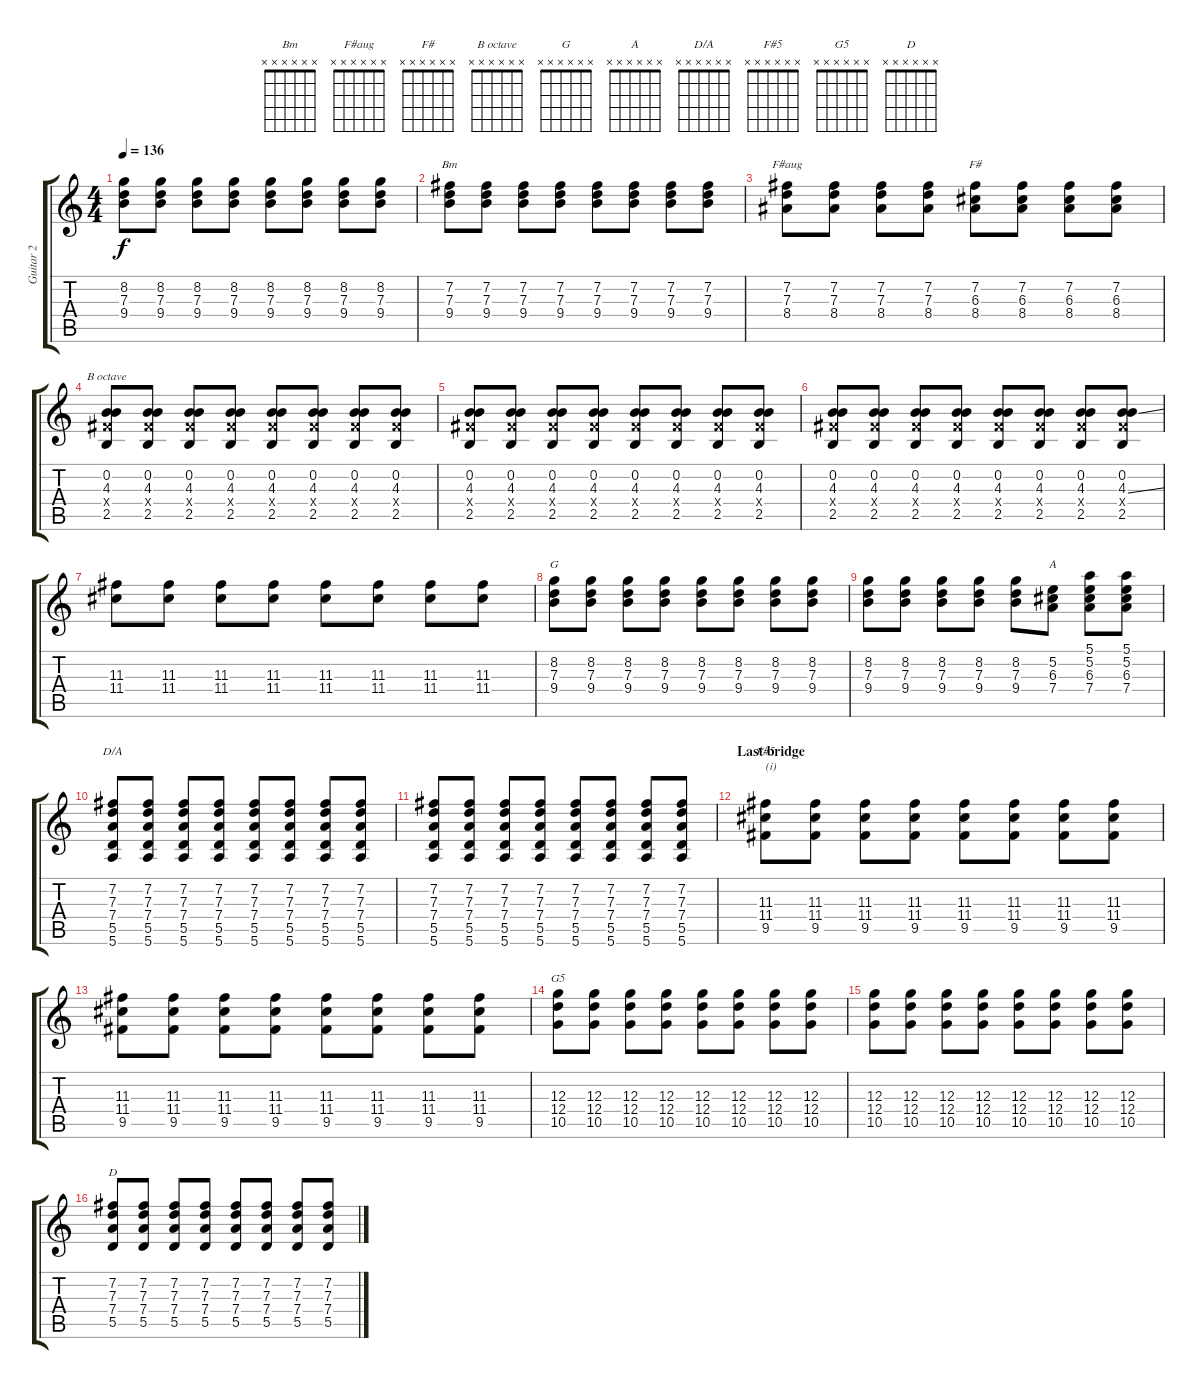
\track ("Guitar 2" "Guitar 2") {instrument overdrivenguitar}
\staff {score tabs}
\tuning (E4 B3 G3 D3 A2 E2) {hide}
\chord ("Bm" x x x x x x) {firstfret 0}
\chord ("F#aug" x x x x x x) {firstfret 0}
\chord ("F#" x x x x x x) {firstfret 0}
\chord ("B octave" x x x x x x) {firstfret 0}
\chord ("G" x x x x x x) {firstfret 0}
\chord ("A" x x x x x x) {firstfret 0}
\chord ("D/A" x x x x x x) {firstfret 0}
\chord ("F#5" x x x x x x) {firstfret 0}
\chord ("G5" x x x x x x) {firstfret 0}
\chord ("D" x x x x x x) {firstfret 0}
\ts (4 4)
\tempo 136
\clef g2
\ks c
(8.2 7.3 9.4).8{dy f} (8.2 7.3 9.4).8 (8.2 7.3 9.4).8 (8.2 7.3 9.4).8 (8.2 7.3 9.4).8 (8.2 7.3 9.4).8 (8.2 7.3 9.4).8 (8.2 7.3 9.4).8 |
(7.2 7.3 9.4).8{ch "Bm"} (7.2 7.3 9.4).8 (7.2 7.3 9.4).8 (7.2 7.3 9.4).8 (7.2 7.3 9.4).8 (7.2 7.3 9.4).8 (7.2 7.3 9.4).8 (7.2 7.3 9.4).8 |
(7.2 7.3 8.4).8{ch "F#aug"} (7.2 7.3 8.4).8 (7.2 7.3 8.4).8 (7.2 7.3 8.4).8 (7.2 6.3 8.4).8{ch "F#"} (7.2 6.3 8.4).8 (7.2 6.3 8.4).8 (7.2 6.3 8.4).8 |
(0.2 4.3 4.4{x} 2.5).8{ch "B octave"} (0.2 4.3 4.4{x} 2.5).8 (0.2 4.3 4.4{x} 2.5).8 (0.2 4.3 4.4{x} 2.5).8 (0.2 4.3 4.4{x} 2.5).8 (0.2 4.3 4.4{x} 2.5).8 (0.2 4.3 4.4{x} 2.5).8 (0.2 4.3 4.4{x} 2.5).8 |
(0.2 4.3 4.4{x} 2.5).8 (0.2 4.3 4.4{x} 2.5).8 (0.2 4.3 4.4{x} 2.5).8 (0.2 4.3 4.4{x} 2.5).8 (0.2 4.3 4.4{x} 2.5).8 (0.2 4.3 4.4{x} 2.5).8 (0.2 4.3 4.4{x} 2.5).8 (0.2 4.3 4.4{x} 2.5).8 |
(0.2 4.3 4.4{x} 2.5).8 (0.2 4.3 4.4{x} 2.5).8 (0.2 4.3 4.4{x} 2.5).8 (0.2 4.3 4.4{x} 2.5).8 (0.2 4.3 4.4{x} 2.5).8 (0.2 4.3 4.4{x} 2.5).8 (0.2 4.3 4.4{x} 2.5).8 (0.2 4.3{ss} 4.4{x} 2.5).8 |
(11.3 11.4).8 (11.3 11.4).8 (11.3 11.4).8 (11.3 11.4).8 (11.3 11.4).8 (11.3 11.4).8 (11.3 11.4).8 (11.3 11.4).8 |
(8.2 7.3 9.4).8{ch "G"} (8.2 7.3 9.4).8 (8.2 7.3 9.4).8 (8.2 7.3 9.4).8 (8.2 7.3 9.4).8 (8.2 7.3 9.4).8 (8.2 7.3 9.4).8 (8.2 7.3 9.4).8 |
(8.2 7.3 9.4).8 (8.2 7.3 9.4).8 (8.2 7.3 9.4).8 (8.2 7.3 9.4).8 (8.2 7.3 9.4).8 (5.2 6.3 7.4).8{ch "A"} (5.1 5.2 6.3 7.4).8 (5.1 5.2 6.3 7.4).8 |
(7.2 7.3 7.4 5.5 5.6).8{ch "D/A"} (7.2 7.3 7.4 5.5 5.6).8 (7.2 7.3 7.4 5.5 5.6).8 (7.2 7.3 7.4 5.5 5.6).8 (7.2 7.3 7.4 5.5 5.6).8 (7.2 7.3 7.4 5.5 5.6).8 (7.2 7.3 7.4 5.5 5.6).8 (7.2 7.3 7.4 5.5 5.6).8 |
(7.2 7.3 7.4 5.5 5.6).8 (7.2 7.3 7.4 5.5 5.6).8 (7.2 7.3 7.4 5.5 5.6).8 (7.2 7.3 7.4 5.5 5.6).8 (7.2 7.3 7.4 5.5 5.6).8 (7.2 7.3 7.4 5.5 5.6).8 (7.2 7.3 7.4 5.5 5.6).8 (7.2 7.3 7.4 5.5 5.6).8 |
\section ("" "Last bridge")
(11.3 11.4 9.5).8{ch "F#5" txt "(i)" volume 14} (11.3 11.4 9.5).8 (11.3 11.4 9.5).8 (11.3 11.4 9.5).8 (11.3 11.4 9.5).8 (11.3 11.4 9.5).8 (11.3 11.4 9.5).8 (11.3 11.4 9.5).8 |
(11.3 11.4 9.5).8 (11.3 11.4 9.5).8 (11.3 11.4 9.5).8 (11.3 11.4 9.5).8 (11.3 11.4 9.5).8 (11.3 11.4 9.5).8 (11.3 11.4 9.5).8 (11.3 11.4 9.5).8 |
(12.3 12.4 10.5).8{ch "G5"} (12.3 12.4 10.5).8 (12.3 12.4 10.5).8 (12.3 12.4 10.5).8 (12.3 12.4 10.5).8 (12.3 12.4 10.5).8 (12.3 12.4 10.5).8 (12.3 12.4 10.5).8 |
(12.3 12.4 10.5).8 (12.3 12.4 10.5).8 (12.3 12.4 10.5).8 (12.3 12.4 10.5).8 (12.3 12.4 10.5).8 (12.3 12.4 10.5).8 (12.3 12.4 10.5).8 (12.3 12.4 10.5).8 |
(7.2 7.3 7.4 5.5).8{ch "D"} (7.2 7.3 7.4 5.5).8 (7.2 7.3 7.4 5.5).8 (7.2 7.3 7.4 5.5).8 (7.2 7.3 7.4 5.5).8 (7.2 7.3 7.4 5.5).8 (7.2 7.3 7.4 5.5).8 (7.2 7.3 7.4 5.5).8
